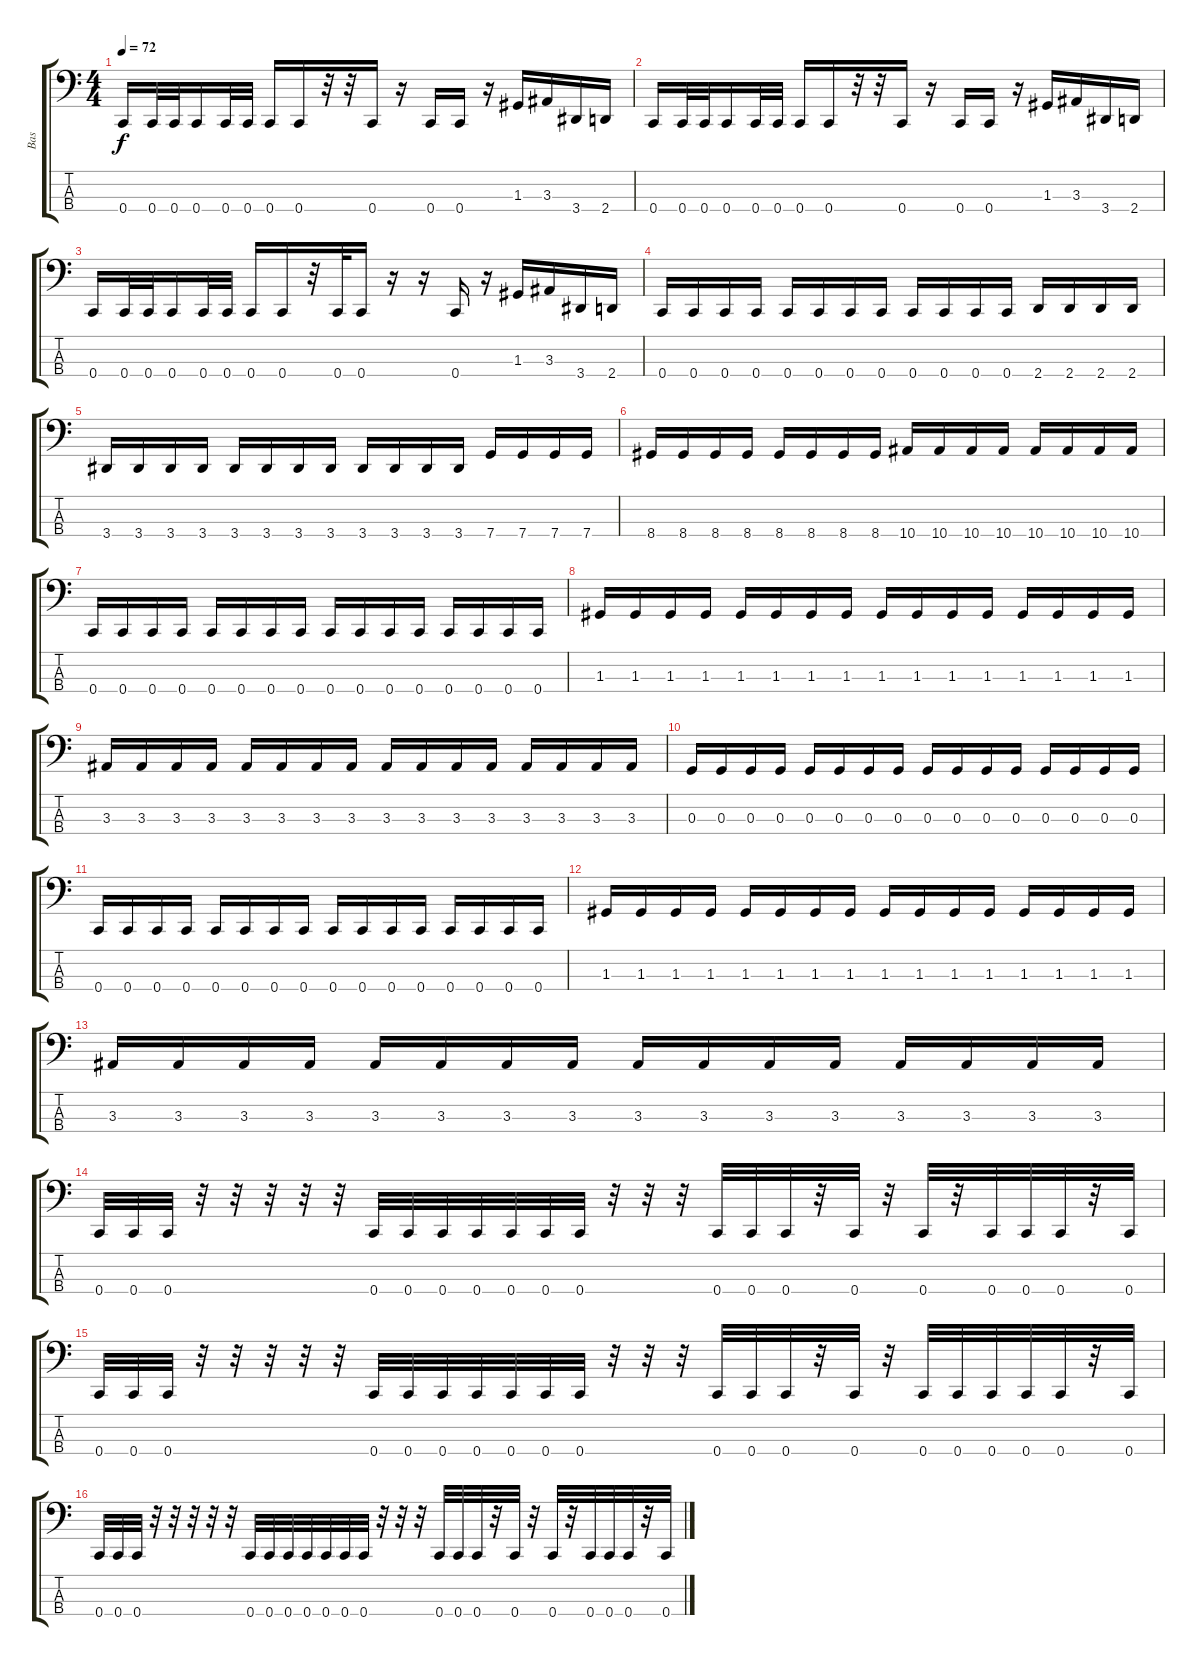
\track ("Bas" "Bas") {instrument electricbassfinger}
\staff {score tabs}
\tuning (F2 C2 G1 C1) {hide}
\ts (4 4)
\tempo 72
\clef f4
\ks c
0.4.16{dy f} 0.4.32 0.4.32 0.4.16 0.4.32 0.4.32 0.4.16 0.4.16 r.32 r.32 0.4.16 r.16 0.4.16 0.4.16 r.16 1.3.16 3.3.16 3.4.16 2.4.16 |
0.4.16 0.4.32 0.4.32 0.4.16 0.4.32 0.4.32 0.4.16 0.4.16 r.32 r.32 0.4.16 r.16 0.4.16 0.4.16 r.16 1.3.16 3.3.16 3.4.16 2.4.16 |
0.4.16 0.4.32 0.4.32 0.4.16 0.4.32 0.4.32 0.4.16 0.4.16 r.32 0.4.32 0.4.16 r.16 r.16 0.4.16 r.16 1.3.16 3.3.16 3.4.16 2.4.16 |
0.4.16 0.4.16 0.4.16 0.4.16 0.4.16 0.4.16 0.4.16 0.4.16 0.4.16 0.4.16 0.4.16 0.4.16 2.4.16 2.4.16 2.4.16 2.4.16 |
3.4.16 3.4.16 3.4.16 3.4.16 3.4.16 3.4.16 3.4.16 3.4.16 3.4.16 3.4.16 3.4.16 3.4.16 7.4.16 7.4.16 7.4.16 7.4.16 |
8.4.16 8.4.16 8.4.16 8.4.16 8.4.16 8.4.16 8.4.16 8.4.16 10.4.16 10.4.16 10.4.16 10.4.16 10.4.16 10.4.16 10.4.16 10.4.16 |
0.4.16 0.4.16 0.4.16 0.4.16 0.4.16 0.4.16 0.4.16 0.4.16 0.4.16 0.4.16 0.4.16 0.4.16 0.4.16 0.4.16 0.4.16 0.4.16 |
1.3.16 1.3.16 1.3.16 1.3.16 1.3.16 1.3.16 1.3.16 1.3.16 1.3.16 1.3.16 1.3.16 1.3.16 1.3.16 1.3.16 1.3.16 1.3.16 |
3.3.16 3.3.16 3.3.16 3.3.16 3.3.16 3.3.16 3.3.16 3.3.16 3.3.16 3.3.16 3.3.16 3.3.16 3.3.16 3.3.16 3.3.16 3.3.16 |
0.3.16 0.3.16 0.3.16 0.3.16 0.3.16 0.3.16 0.3.16 0.3.16 0.3.16 0.3.16 0.3.16 0.3.16 0.3.16 0.3.16 0.3.16 0.3.16 |
0.4.16 0.4.16 0.4.16 0.4.16 0.4.16 0.4.16 0.4.16 0.4.16 0.4.16 0.4.16 0.4.16 0.4.16 0.4.16 0.4.16 0.4.16 0.4.16 |
1.3.16 1.3.16 1.3.16 1.3.16 1.3.16 1.3.16 1.3.16 1.3.16 1.3.16 1.3.16 1.3.16 1.3.16 1.3.16 1.3.16 1.3.16 1.3.16 |
3.3.16 3.3.16 3.3.16 3.3.16 3.3.16 3.3.16 3.3.16 3.3.16 3.3.16 3.3.16 3.3.16 3.3.16 3.3.16 3.3.16 3.3.16 3.3.16 |
0.4.32 0.4.32 0.4.32 r.32 r.32 r.32 r.32 r.32 0.4.32 0.4.32 0.4.32 0.4.32 0.4.32 0.4.32 0.4.32 r.32 r.32 r.32 0.4.32 0.4.32 0.4.32 r.32 0.4.32 r.32 0.4.32 r.32 0.4.32 0.4.32 0.4.32 r.32 0.4.32 |
0.4.32 0.4.32 0.4.32 r.32 r.32 r.32 r.32 r.32 0.4.32 0.4.32 0.4.32 0.4.32 0.4.32 0.4.32 0.4.32 r.32 r.32 r.32 0.4.32 0.4.32 0.4.32 r.32 0.4.32 r.32 0.4.32 0.4.32 0.4.32 0.4.32 0.4.32 r.32 0.4.32 |
0.4.32 0.4.32 0.4.32 r.32 r.32 r.32 r.32 r.32 0.4.32 0.4.32 0.4.32 0.4.32 0.4.32 0.4.32 0.4.32 r.32 r.32 r.32 0.4.32 0.4.32 0.4.32 r.32 0.4.32 r.32 0.4.32 r.32 0.4.32 0.4.32 0.4.32 r.32 0.4.32
